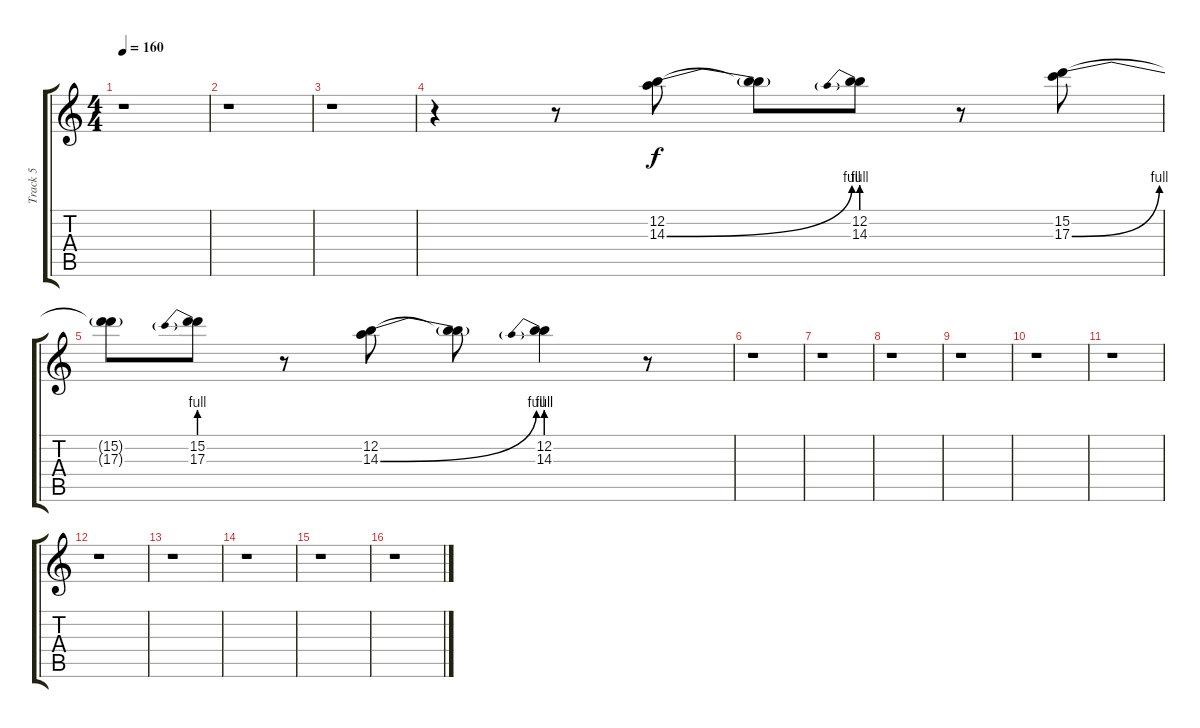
\track ("Track 5" "Track 5") {instrument distortionguitar}
\staff {score tabs}
\tuning (E4 B3 G3 D3 A2 E2) {hide}
\ts (4 4)
\tempo 160
\clef g2
\ks c
r.1{dy f} |
r.1 |
r.1 |
r.4 r.8 (12.2 14.3{be (bend 0 0 60 4)}).8 (12.2{t} 14.3{t}).8 (12.2 14.3{be (prebend 0 4 60 4)}).8 r.8 (15.2 17.3{be (bend 0 0 60 4)}).8 |
(15.2{t} 17.3{t}).8 (15.2 17.3{be (prebend 0 4 60 4)}).8 r.8 (12.2 14.3{be (bend 0 0 60 4)}).8 (12.2{t} 14.3{t}).8 (12.2 14.3{be (prebend 0 4 60 4)}).4 r.8 |
r.1 |
r.1 |
r.1 |
r.1 |
r.1 |
r.1 |
r.1 |
r.1 |
r.1 |
r.1 |
r.1
